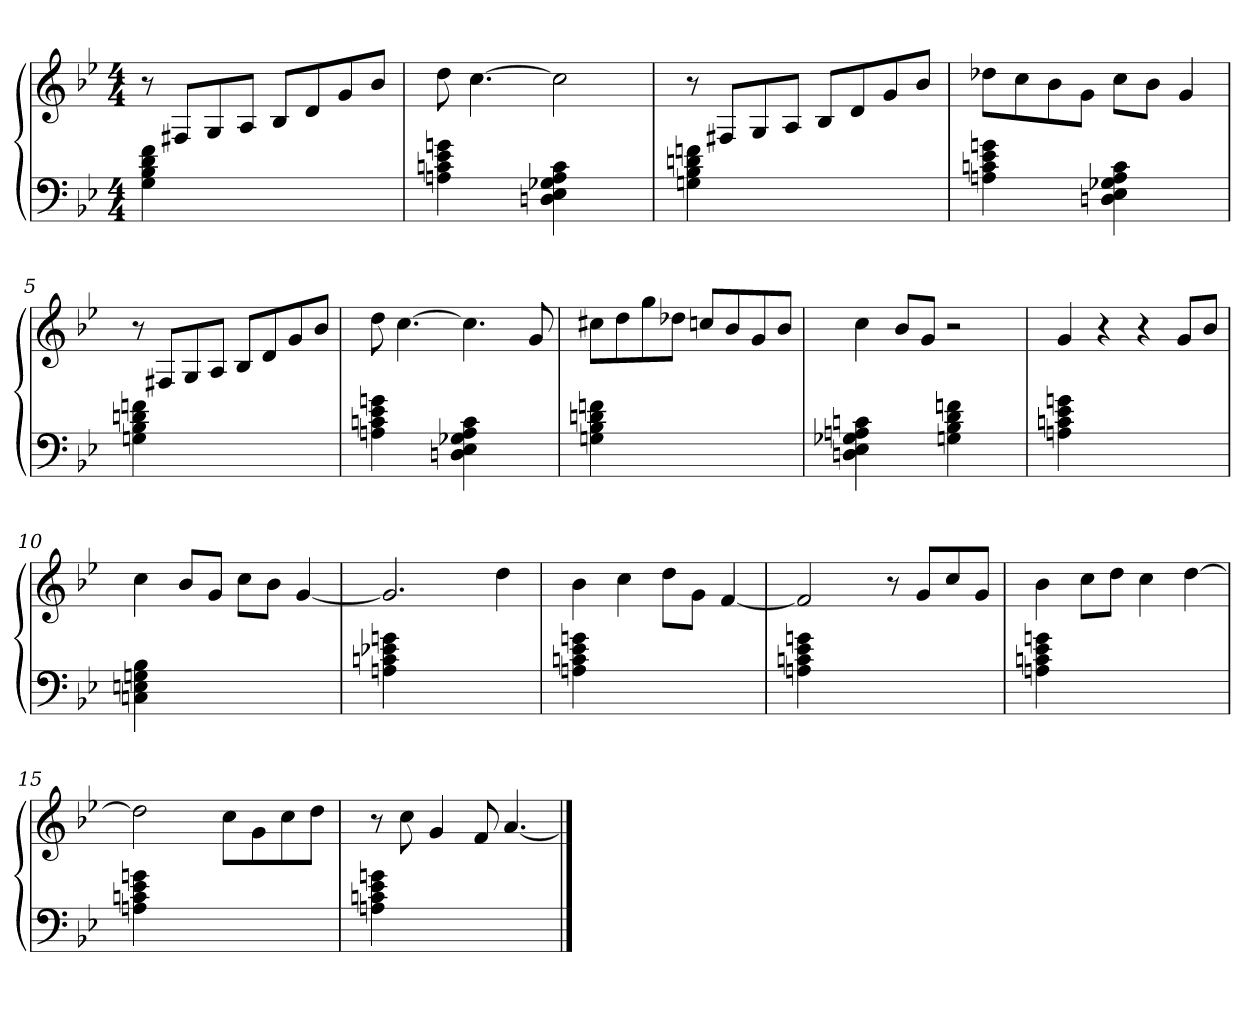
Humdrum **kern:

**kern	**kern
*part2	*part1
*staff2	*staff1
*clefF4	*clefG2
*k[b-e-]	*k[b-e-]
*g:	*g:
*M4/4	*M4/4
=1	=1
4G 4B- 4d 4f	8r
.	8F#X/L
2.ryy	8G/
.	8A/J
.	8B-/L
.	8d/
.	8g/
.	8b-/J
=2	=2
4An 4cn 4e- 4gn	8dd\
.	[4.cc\
4ryy	.
4Dn 4E- 4G-X 4A 4c	2cc\]
4ryy	.
=3	=3
4Gn 4B- 4dn 4fn	8r
.	8F#X/L
2.ryy	8G/
.	8A/J
.	8B-/L
.	8d/
.	8g/
.	8b-/J
=4	=4
4An 4cn 4e- 4gn	8dd-X\L
.	8cc\
4ryy	8b-\
.	8g\J
4Dn 4E- 4G-X 4A 4c	8cc\L
.	8b-\J
4ryy	4g/
=5	=5
4Gn 4B- 4dn 4fn	8r
.	8F#X/L
2.ryy	8G/
.	8A/J
.	8B-/L
.	8d/
.	8g/
.	8b-/J
=6	=6
4An 4cn 4e- 4gn	8dd\
.	[4.cc\
4ryy	.
4Dn 4E- 4G-X 4A 4c	4.cc\]
4ryy	.
.	8g/
=7	=7
4Gn 4B- 4dn 4fn	8cc#X\L
.	8dd\
2.ryy	8gg\
.	8dd-X\J
.	8ccn/L
.	8b-/
.	8g/
.	8b-/J
=8	=8
4Dn 4E- 4G-X 4An 4cn	4cc\
4ryy	8b-/L
.	8g/J
4Gn 4B- 4d 4fn	2r
4ryy	.
=9	=9
4An 4cn 4e- 4gn	4g/
2.ryy	4r
.	4r
.	8g/L
.	8b-/J
=10	=10
4Cn 4En 4Gn 4B-	4cc\
2.ryy	8b-/L
.	8g/J
.	8cc\L
.	8b-\J
.	[4g/
=11	=11
4An 4cn 4e-X 4gn	2.g/]
2.ryy	.
.	4dd\
=12	=12
4An 4cn 4e- 4gn	4b-\
2.ryy	4cc\
.	8dd\L
.	8g\J
.	[4f/
=13	=13
4An 4cn 4e- 4gn	2f/]
2.ryy	.
.	8r
.	8g/L
.	8cc/
.	8g/J
=14	=14
4An 4cn 4e- 4gn	4b-\
2.ryy	8cc\L
.	8dd\J
.	4cc\
.	[4dd\
=15	=15
4An 4cn 4e- 4gn	2dd\]
2.ryy	.
.	8cc\L
.	8g\
.	8cc\
.	8dd\J
=16	=16
4An 4cn 4e- 4gn	8r
.	8cc\
2.ryy	4g/
.	8f/
.	[4.a/
==	==
*-	*-
